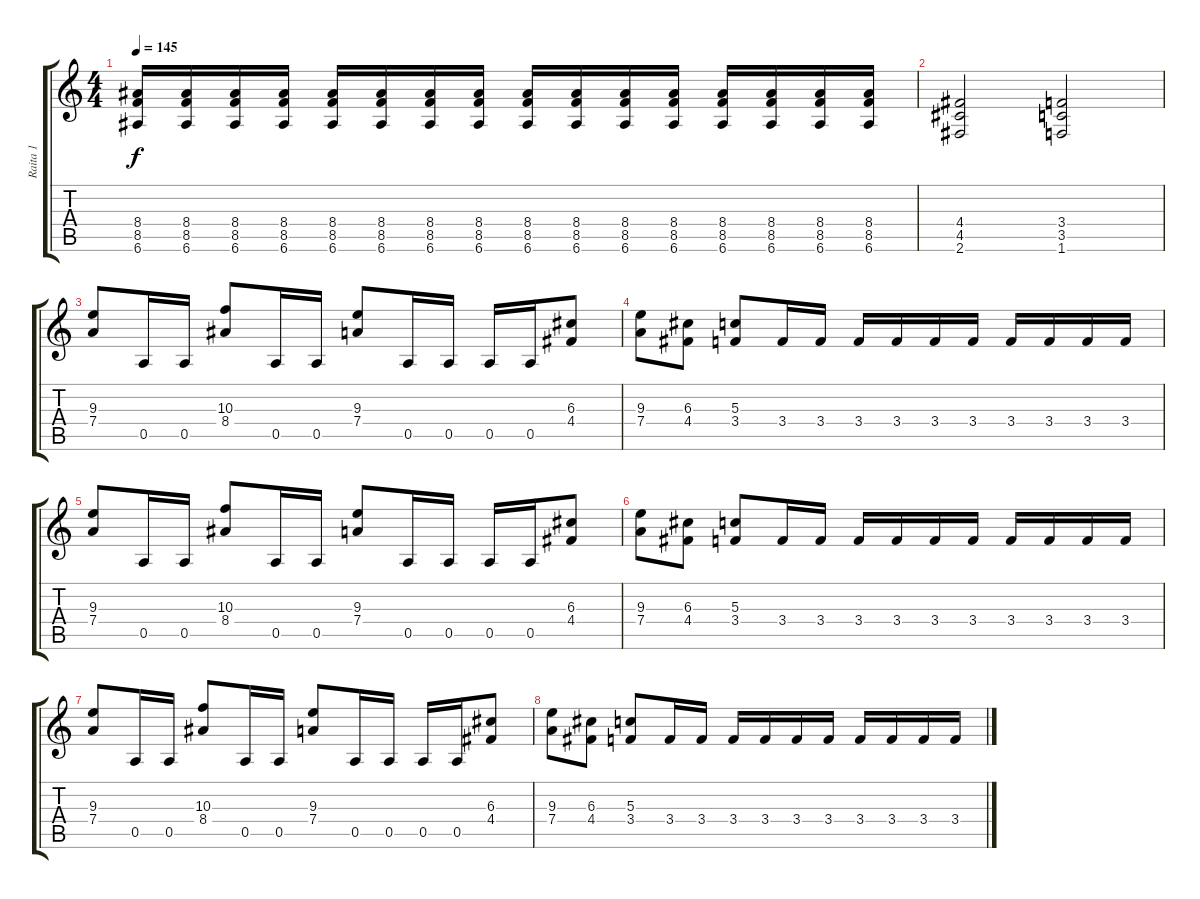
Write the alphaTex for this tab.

\track ("Raita 1" "Raita 1") {instrument distortionguitar}
\staff {score tabs}
\tuning (E4 B3 G3 D3 A2 E2) {hide}
\ts (4 4)
\tempo 145
\clef g2
\ks c
(8.4 8.5 6.6).16{dy f} (8.4 8.5 6.6).16 (8.4 8.5 6.6).16 (8.4 8.5 6.6).16 (8.4 8.5 6.6).16 (8.4 8.5 6.6).16 (8.4 8.5 6.6).16 (8.4 8.5 6.6).16 (8.4 8.5 6.6).16 (8.4 8.5 6.6).16 (8.4 8.5 6.6).16 (8.4 8.5 6.6).16 (8.4 8.5 6.6).16 (8.4 8.5 6.6).16 (8.4 8.5 6.6).16 (8.4 8.5 6.6).16 |
(4.4 4.5 2.6).2 (3.4 3.5 1.6).2 |
(9.3 7.4).8 0.5.16 0.5.16 (10.3 8.4).8 0.5.16 0.5.16 (9.3 7.4).8 0.5.16 0.5.16 0.5.16 0.5.16 (6.3 4.4).8 |
(9.3 7.4).8 (6.3 4.4).8 (5.3 3.4).8 3.4.16 3.4.16 3.4.16 3.4.16 3.4.16 3.4.16 3.4.16 3.4.16 3.4.16 3.4.16 |
(9.3 7.4).8 0.5.16 0.5.16 (10.3 8.4).8 0.5.16 0.5.16 (9.3 7.4).8 0.5.16 0.5.16 0.5.16 0.5.16 (6.3 4.4).8 |
(9.3 7.4).8 (6.3 4.4).8 (5.3 3.4).8 3.4.16 3.4.16 3.4.16 3.4.16 3.4.16 3.4.16 3.4.16 3.4.16 3.4.16 3.4.16 |
(9.3 7.4).8 0.5.16 0.5.16 (10.3 8.4).8 0.5.16 0.5.16 (9.3 7.4).8 0.5.16 0.5.16 0.5.16 0.5.16 (6.3 4.4).8 |
(9.3 7.4).8 (6.3 4.4).8 (5.3 3.4).8 3.4.16 3.4.16 3.4.16 3.4.16 3.4.16 3.4.16 3.4.16 3.4.16 3.4.16 3.4.16
